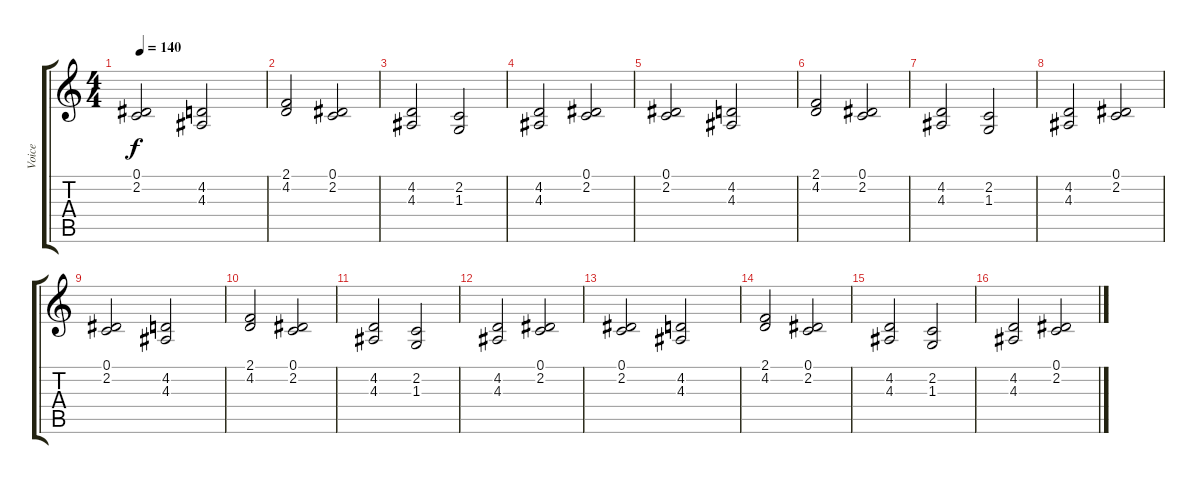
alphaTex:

\track ("Voice" "Voice") {instrument voiceoohs}
\staff {score tabs}
\tuning (Eb4 Bb3 Gb3 Db3 Ab2 Eb2) {hide}
\ts (4 4)
\tempo 140
\clef g2
\ks c
(0.1 2.2).2{dy f} (4.2 4.3).2 |
(2.1 4.2).2 (0.1 2.2).2 |
(4.2 4.3).2 (2.2 1.3).2 |
(4.2 4.3).2 (0.1 2.2).2 |
(0.1 2.2).2 (4.2 4.3).2 |
(2.1 4.2).2 (0.1 2.2).2 |
(4.2 4.3).2 (2.2 1.3).2 |
(4.2 4.3).2 (0.1 2.2).2 |
(0.1 2.2).2 (4.2 4.3).2 |
(2.1 4.2).2 (0.1 2.2).2 |
(4.2 4.3).2 (2.2 1.3).2 |
(4.2 4.3).2 (0.1 2.2).2 |
(0.1 2.2).2 (4.2 4.3).2 |
(2.1 4.2).2 (0.1 2.2).2 |
(4.2 4.3).2 (2.2 1.3).2 |
(4.2 4.3).2 (0.1 2.2).2
